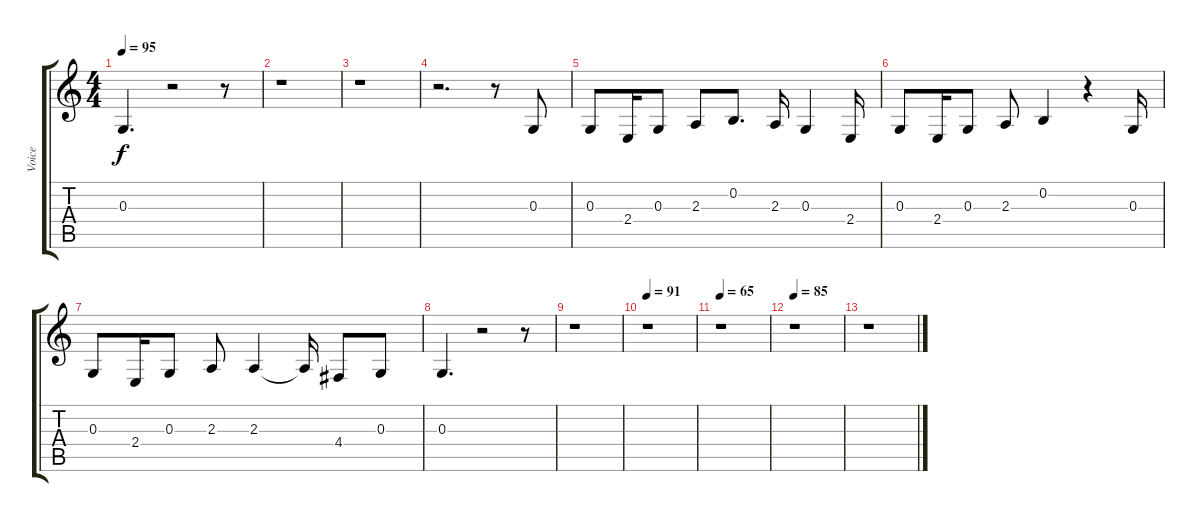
\track ("Voice" "Voice") {instrument altosax}
\staff {score tabs}
\tuning (E4 B3 G3 D3 A2 E2) {hide}
\ts (4 4)
\tempo 95
\clef g2
\ks c
0.3.4{d dy f} r.2 r.8 |
r.1 |
r.1 |
r.2{d} r.8 0.3.8 |
0.3.8 2.4.16 0.3.8 2.3.8 0.2.8{d} 2.3.16 0.3.4 2.4.16 |
0.3.8 2.4.16 0.3.8 2.3.8 0.2.4 r.4 0.3.16 |
0.3.8 2.4.16 0.3.8 2.3.8 2.3.4 2.3{t}.16 4.4.8 0.3.8 |
0.3.4{d} r.2 r.8 |
r.1 |
\tempo 91
r.1 |
\tempo 65
r.1 |
\tempo 85
r.1 |
r.1
